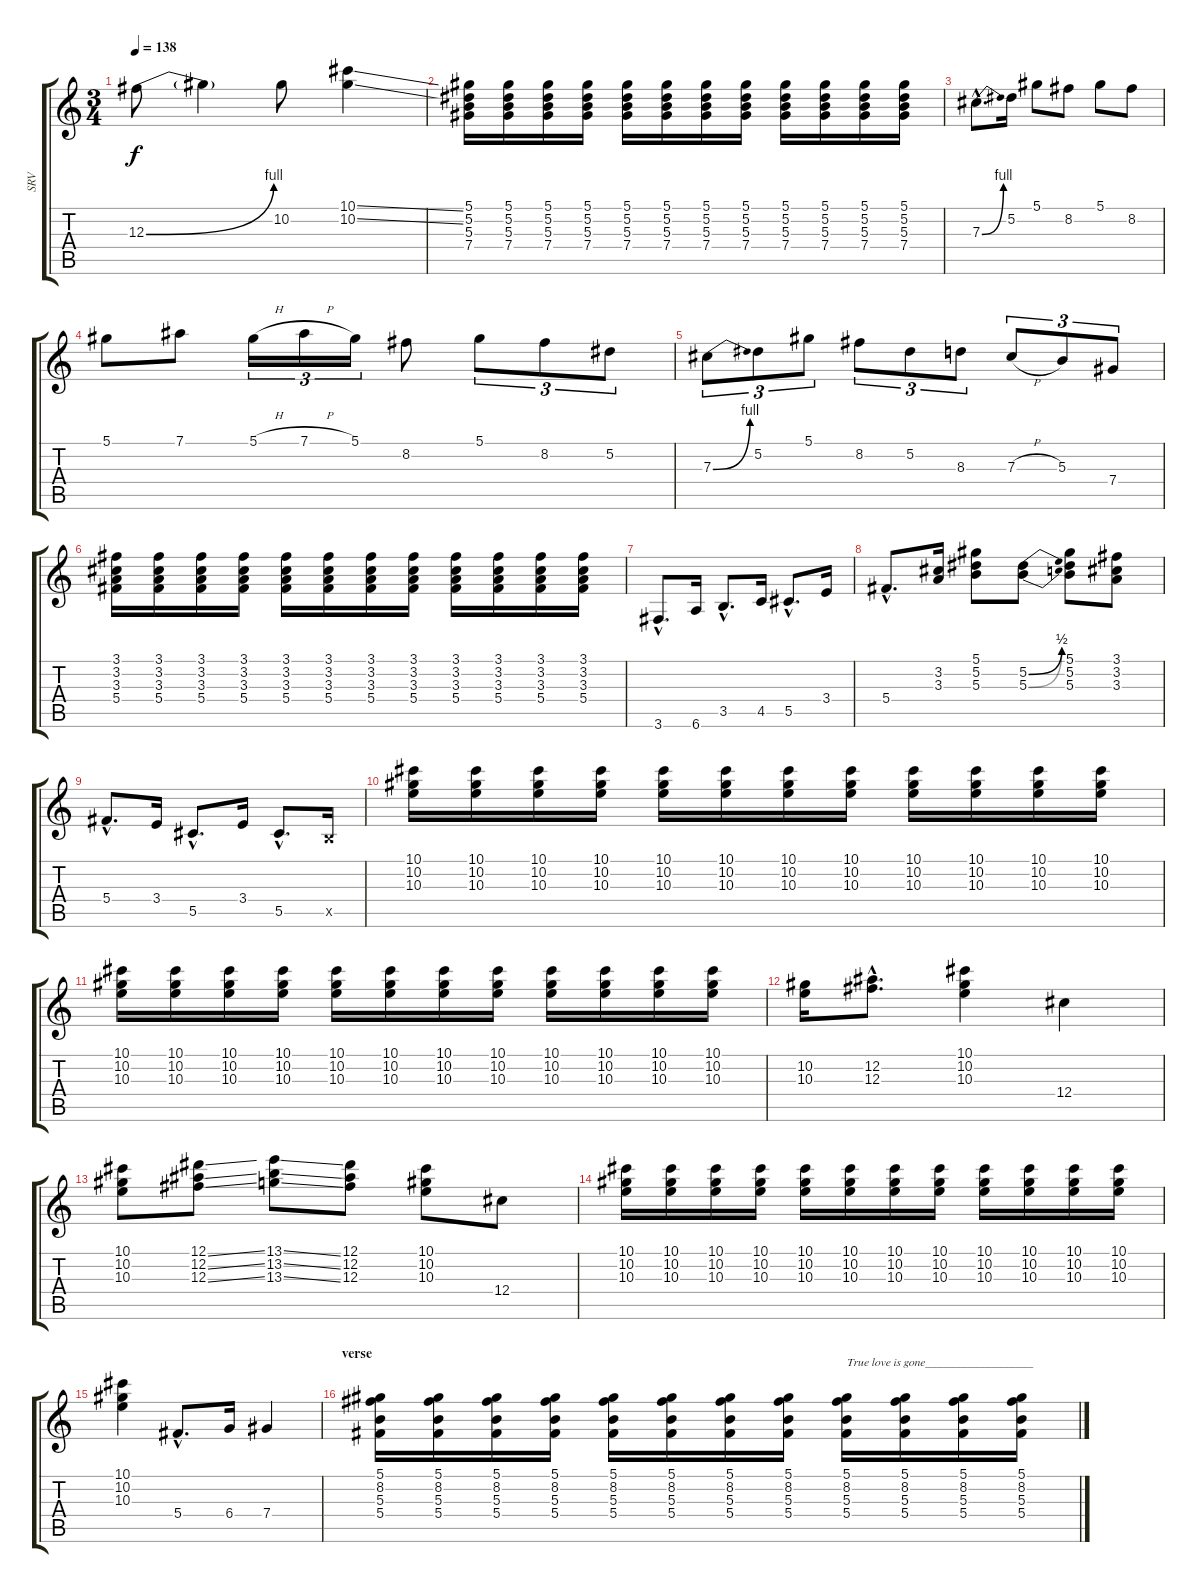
\track ("SRV" "SRV") {instrument electricguitarjazz}
\staff {score tabs}
\tuning (Eb4 Bb3 Gb3 Db3 Ab2 Eb2) {hide}
\ts (3 4)
\tempo 138
\clef g2
\ks c
12.3{be (bend 0 0 60 4)}.8{dy f} 12.3{t}.4 10.2.8 (10.1{ss} 10.2{ss}).4 |
(5.1 5.2 5.3 7.4).16 (5.1 5.2 5.3 7.4).16 (5.1 5.2 5.3 7.4).16 (5.1 5.2 5.3 7.4).16 (5.1 5.2 5.3 7.4).16 (5.1 5.2 5.3 7.4).16 (5.1 5.2 5.3 7.4).16 (5.1 5.2 5.3 7.4).16 (5.1 5.2 5.3 7.4).16 (5.1 5.2 5.3 7.4).16 (5.1 5.2 5.3 7.4).16 (5.1 5.2 5.3 7.4).16 |
7.3{be (bend 0 0 60 4) hac}.8{d} 5.2.16 5.1.8 8.2.8 5.1.8 8.2.8 |
5.1.8 7.1.8 5.1{h}.16{tu (3 2)} 7.1{h}.16{tu (3 2)} 5.1.16{tu (3 2)} 8.2.8 5.1.8{tu (3 2)} 8.2.8{tu (3 2)} 5.2.8{tu (3 2)} |
7.3{be (bend 0 0 60 4)}.8{tu (3 2)} 5.2.8{tu (3 2)} 5.1.8{tu (3 2)} 8.2.8{tu (3 2)} 5.2.8{tu (3 2)} 8.3.8{tu (3 2)} 7.3{h}.8{tu (3 2)} 5.3.8{tu (3 2)} 7.4.8{tu (3 2)} |
(3.1 3.2 3.3 5.4).16 (3.1 3.2 3.3 5.4).16 (3.1 3.2 3.3 5.4).16 (3.1 3.2 3.3 5.4).16 (3.1 3.2 3.3 5.4).16 (3.1 3.2 3.3 5.4).16 (3.1 3.2 3.3 5.4).16 (3.1 3.2 3.3 5.4).16 (3.1 3.2 3.3 5.4).16 (3.1 3.2 3.3 5.4).16 (3.1 3.2 3.3 5.4).16 (3.1 3.2 3.3 5.4).16 |
3.6{hac}.8{d} 6.6.16 3.5{hac}.8{d} 4.5.16 5.5{hac}.8{d} 3.4.16 |
5.4{hac}.8{d} (3.2 3.3).16 (5.1 5.2 5.3).8 (5.2{be (bend 0 0 60 2)} 5.3{be (bend 0 0 60 2)}).8 (5.1 5.2 5.3).8 (3.1 3.2 3.3).8 |
5.4{hac}.8{d} 3.4.16 5.5{hac}.8{d} 3.4.16 5.5{hac}.8{d} 3.5{x}.16 |
(10.1 10.2 10.3).16 (10.1 10.2 10.3).16 (10.1 10.2 10.3).16 (10.1 10.2 10.3).16 (10.1 10.2 10.3).16 (10.1 10.2 10.3).16 (10.1 10.2 10.3).16 (10.1 10.2 10.3).16 (10.1 10.2 10.3).16 (10.1 10.2 10.3).16 (10.1 10.2 10.3).16 (10.1 10.2 10.3).16 |
(10.1 10.2 10.3).16 (10.1 10.2 10.3).16 (10.1 10.2 10.3).16 (10.1 10.2 10.3).16 (10.1 10.2 10.3).16 (10.1 10.2 10.3).16 (10.1 10.2 10.3).16 (10.1 10.2 10.3).16 (10.1 10.2 10.3).16 (10.1 10.2 10.3).16 (10.1 10.2 10.3).16 (10.1 10.2 10.3).16 |
(10.2 10.3).16 (12.2{hac} 12.3{hac}).8{d} (10.1 10.2 10.3).4 12.4.4 |
(10.1 10.2 10.3).8 (12.1{ss} 12.2{ss} 12.3{ss}).8 (13.1{ss} 13.2{ss} 13.3{ss}).8 (12.1 12.2 12.3).8 (10.1 10.2 10.3).8 12.4.8 |
(10.1 10.2 10.3).16 (10.1 10.2 10.3).16 (10.1 10.2 10.3).16 (10.1 10.2 10.3).16 (10.1 10.2 10.3).16 (10.1 10.2 10.3).16 (10.1 10.2 10.3).16 (10.1 10.2 10.3).16 (10.1 10.2 10.3).16 (10.1 10.2 10.3).16 (10.1 10.2 10.3).16 (10.1 10.2 10.3).16 |
(10.1 10.2 10.3).4 5.4{hac}.8{d} 6.4.16 7.4.4 |
\section ("" "verse")
(5.1 8.2 5.3 5.4).16 (5.1 8.2 5.3 5.4).16 (5.1 8.2 5.3 5.4).16 (5.1 8.2 5.3 5.4).16 (5.1 8.2 5.3 5.4).16 (5.1 8.2 5.3 5.4).16 (5.1 8.2 5.3 5.4).16 (5.1 8.2 5.3 5.4).16 (5.1 8.2 5.3 5.4).16{txt "True love is gone__________________"} (5.1 8.2 5.3 5.4).16 (5.1 8.2 5.3 5.4).16 (5.1 8.2 5.3 5.4).16
